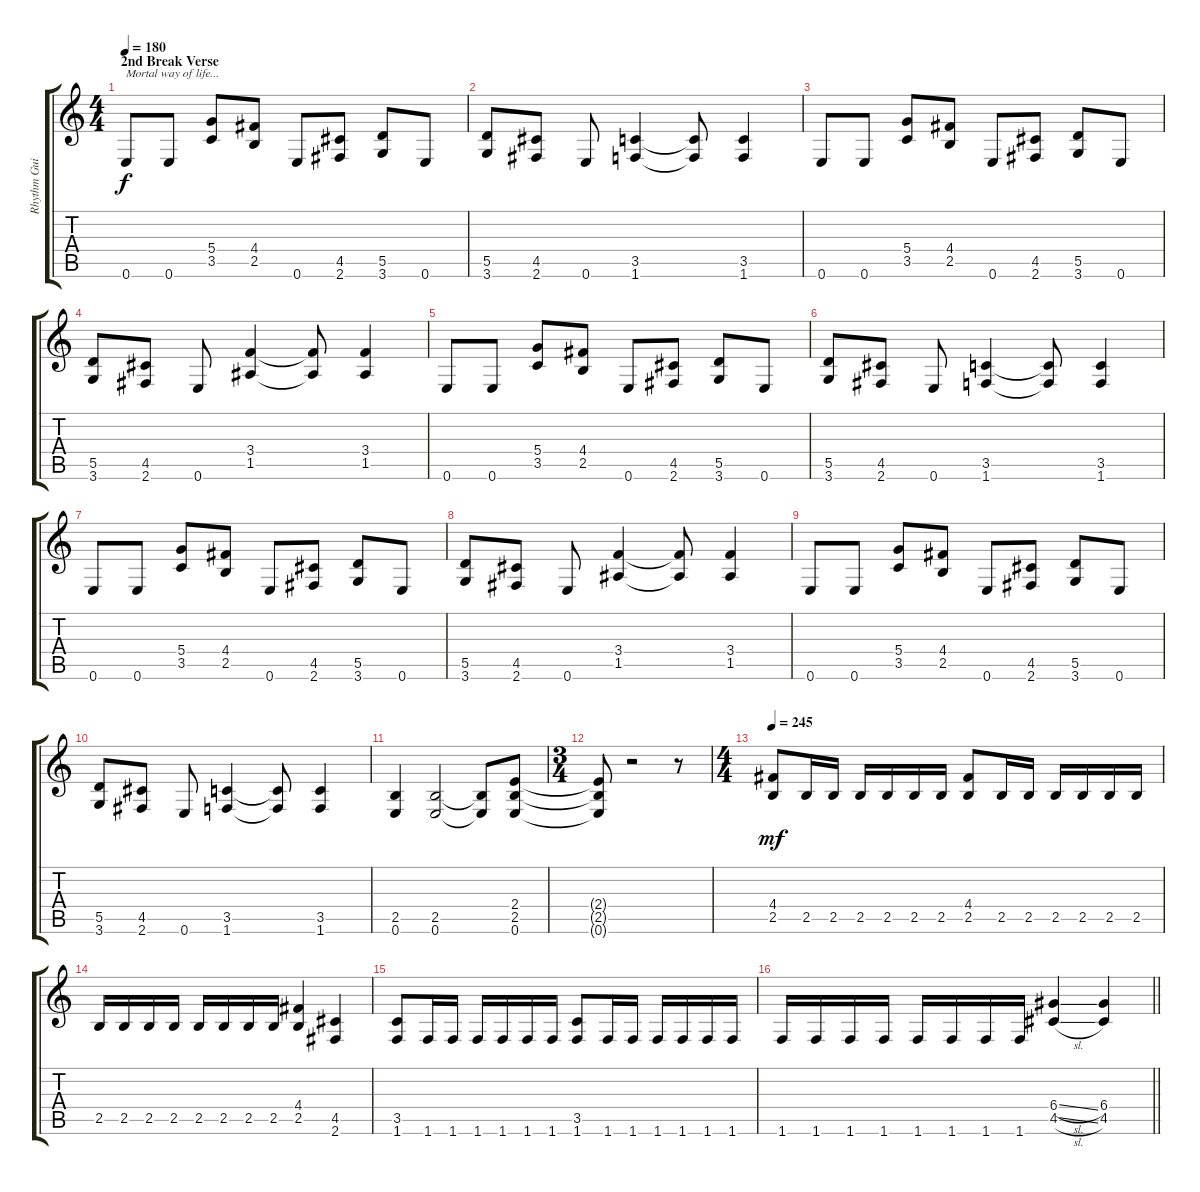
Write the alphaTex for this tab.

\track ("Rhythm Guitar" "Rhythm Gui") {instrument overdrivenguitar}
\staff {score tabs}
\tuning (E4 B3 G3 D3 A2 E2) {hide}
\ts (4 4)
\section ("" "2nd Break Verse")
\tempo 180
\clef g2
\ks c
0.6.8{txt "Mortal way of life..." dy f} 0.6.8 (5.4 3.5).8 (4.4 2.5).8 0.6.8 (4.5 2.6).8 (5.5 3.6).8 0.6.8 |
(5.5 3.6).8 (4.5 2.6).8 0.6.8 (3.5 1.6).4 (3.5{t} 1.6{t}).8 (3.5 1.6).4 |
0.6.8 0.6.8 (5.4 3.5).8 (4.4 2.5).8 0.6.8 (4.5 2.6).8 (5.5 3.6).8 0.6.8 |
(5.5 3.6).8 (4.5 2.6).8 0.6.8 (3.4 1.5).4 (3.4{t} 1.5{t}).8 (3.4 1.5).4 |
0.6.8 0.6.8 (5.4 3.5).8 (4.4 2.5).8 0.6.8 (4.5 2.6).8 (5.5 3.6).8 0.6.8 |
(5.5 3.6).8 (4.5 2.6).8 0.6.8 (3.5 1.6).4 (3.5{t} 1.6{t}).8 (3.5 1.6).4 |
0.6.8 0.6.8 (5.4 3.5).8 (4.4 2.5).8 0.6.8 (4.5 2.6).8 (5.5 3.6).8 0.6.8 |
(5.5 3.6).8 (4.5 2.6).8 0.6.8 (3.4 1.5).4 (3.4{t} 1.5{t}).8 (3.4 1.5).4 |
0.6.8 0.6.8 (5.4 3.5).8 (4.4 2.5).8 0.6.8 (4.5 2.6).8 (5.5 3.6).8 0.6.8 |
(5.5 3.6).8 (4.5 2.6).8 0.6.8 (3.5 1.6).4 (3.5{t} 1.6{t}).8 (3.5 1.6).4 |
(2.5 0.6).4 (2.5 0.6).2 (2.5{t} 0.6{t}).8 (2.4 2.5 0.6).8 |
\ts (3 4)
(2.4{t} 2.5{t} 0.6{t}).8 r.2 r.8 |
\ts (4 4)
\tempo 245
(4.4 2.5).8{dy mf balance 16} 2.5.16 2.5.16 2.5.16 2.5.16 2.5.16 2.5.16 (4.4 2.5).8 2.5.16 2.5.16 2.5.16 2.5.16 2.5.16 2.5.16 |
2.5.16 2.5.16 2.5.16 2.5.16 2.5.16 2.5.16 2.5.16 2.5.16 (4.4 2.5).4 (4.5 2.6).4 |
(3.5 1.6).8 1.6.16 1.6.16 1.6.16 1.6.16 1.6.16 1.6.16 (3.5 1.6).8 1.6.16 1.6.16 1.6.16 1.6.16 1.6.16 1.6.16 |
\barLineRight lightlight
1.6.16 1.6.16 1.6.16 1.6.16 1.6.16 1.6.16 1.6.16 1.6.16 (6.4{sl} 4.5{sl}).4 (6.4 4.5).4
